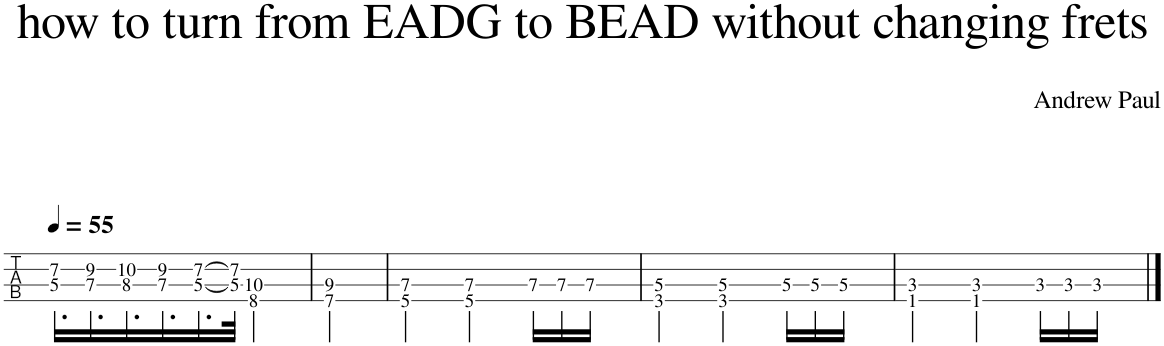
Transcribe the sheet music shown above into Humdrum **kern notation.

**kern
*part1
*staff1
*I"Electric Bass
*I'El. B.
*stria4
*
*k[]
*M3/4
*MM55
=1
16.DD\ 16.AA\LL
16.EE\ 16.BB\
16.FF\ 16.C\
16.EE\ 16.BB\
[16.DD\ [16.AA\
32DD\] 32AA\]JJk
4CC\ 4GG\
=2
4BBB\ 4FF#\
=3
4AAA\ 4EE\
4AAA\ 4EE\
16EE\LL
16EE\
16EE\JJ
16r
=4
4GGG\ 4DD\
4GGG\ 4DD\
16DD\LL
16DD\
16DD\JJ
16r
=5
4FFF\ 4CC\
4FFF\ 4CC\
16CC\LL
16CC\
16CC\JJ
16r
==
*-
